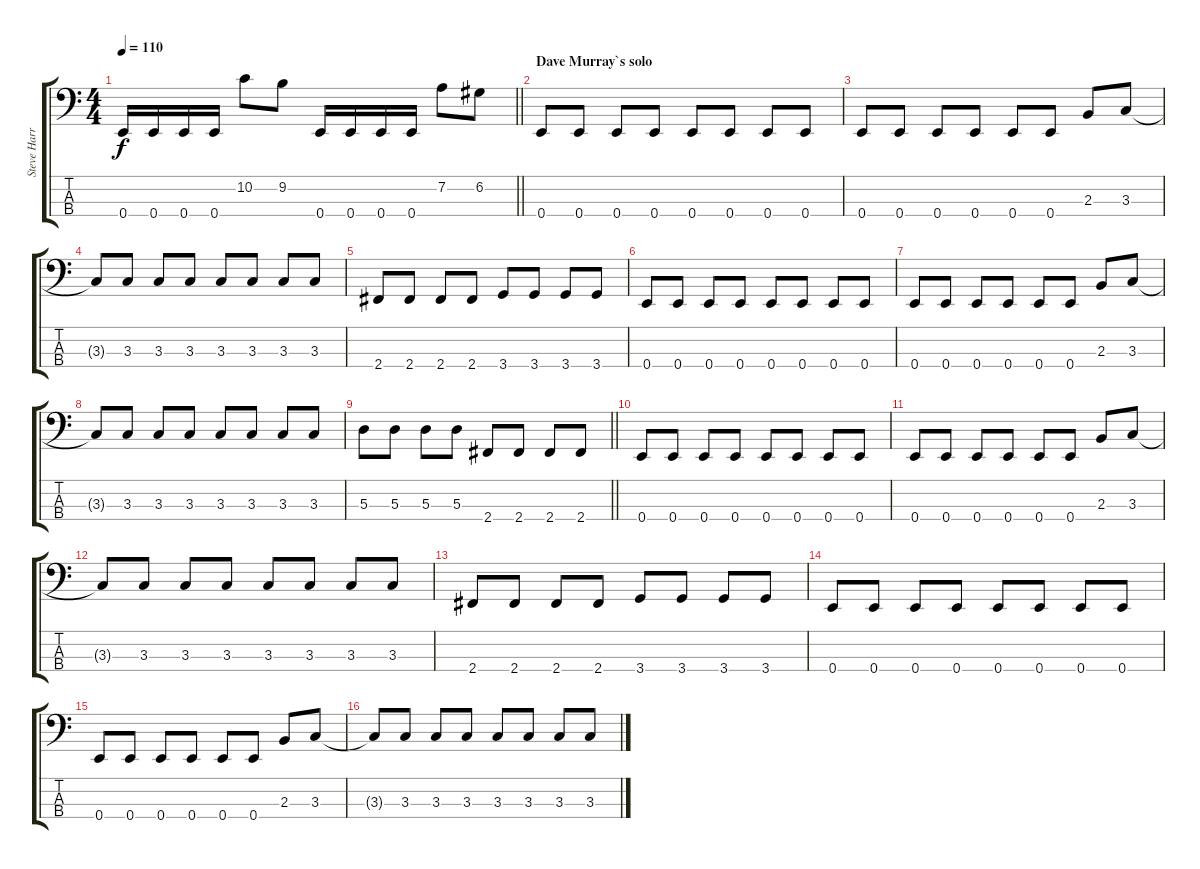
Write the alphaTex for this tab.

\track ("Steve Harris" "Steve Harr") {instrument slapbass2}
\staff {score tabs}
\tuning (G2 D2 A1 E1) {hide}
\ts (4 4)
\tempo 110
\clef f4
\barLineRight lightlight
\ks c
0.4.16{dy f} 0.4.16 0.4.16 0.4.16 10.2.8 9.2.8 0.4.16 0.4.16 0.4.16 0.4.16 7.2.8 6.2.8 |
\section ("" "Dave Murray`s solo")
0.4.8 0.4.8 0.4.8 0.4.8 0.4.8 0.4.8 0.4.8 0.4.8 |
0.4.8 0.4.8 0.4.8 0.4.8 0.4.8 0.4.8 2.3.8 3.3.8 |
3.3{t}.8 3.3.8 3.3.8 3.3.8 3.3.8 3.3.8 3.3.8 3.3.8 |
2.4.8 2.4.8 2.4.8 2.4.8 3.4.8 3.4.8 3.4.8 3.4.8 |
0.4.8 0.4.8 0.4.8 0.4.8 0.4.8 0.4.8 0.4.8 0.4.8 |
0.4.8 0.4.8 0.4.8 0.4.8 0.4.8 0.4.8 2.3.8 3.3.8 |
3.3{t}.8 3.3.8 3.3.8 3.3.8 3.3.8 3.3.8 3.3.8 3.3.8 |
\barLineRight lightlight
5.3.8 5.3.8 5.3.8 5.3.8 2.4.8 2.4.8 2.4.8 2.4.8 |
\section ("" "")
0.4.8 0.4.8 0.4.8 0.4.8 0.4.8 0.4.8 0.4.8 0.4.8 |
0.4.8 0.4.8 0.4.8 0.4.8 0.4.8 0.4.8 2.3.8 3.3.8 |
3.3{t}.8 3.3.8 3.3.8 3.3.8 3.3.8 3.3.8 3.3.8 3.3.8 |
2.4.8 2.4.8 2.4.8 2.4.8 3.4.8 3.4.8 3.4.8 3.4.8 |
0.4.8 0.4.8 0.4.8 0.4.8 0.4.8 0.4.8 0.4.8 0.4.8 |
0.4.8 0.4.8 0.4.8 0.4.8 0.4.8 0.4.8 2.3.8 3.3.8 |
3.3{t}.8 3.3.8 3.3.8 3.3.8 3.3.8 3.3.8 3.3.8 3.3.8
